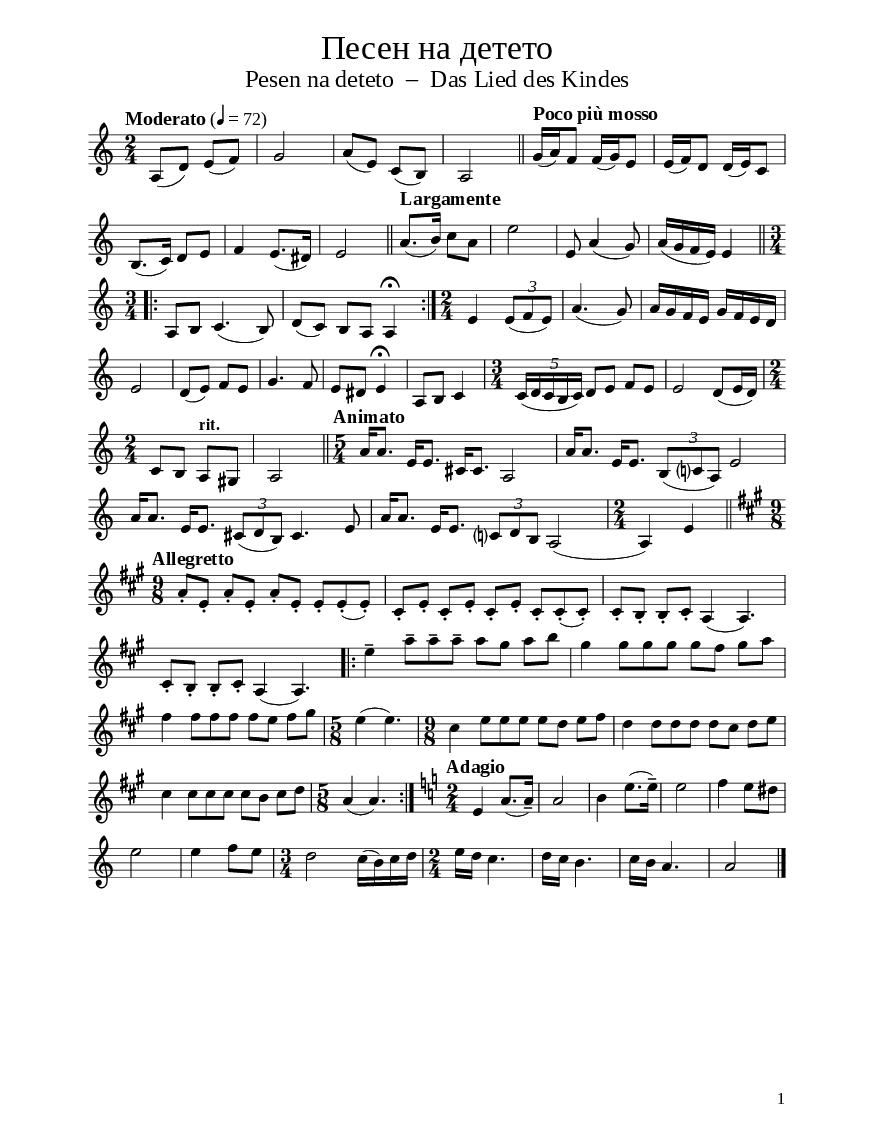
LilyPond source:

\version "2.24.3"

% include paper part and global functions
\include "include/globals.ily"
\bookpart {
  \label #'ref164
  \tocItem \markup "Песен на детето – Pesen na deteto"
  \paper {
    % the system system spacing is custom here so do not include bookpart-paper.ily
    print-all-headers = ##t
    print-page-number = ##t
    print-first-page-number = ##t

    % put page numbers on the bottom
    oddHeaderMarkup = \markup ""
    evenHeaderMarkup = \markup ""
    oddFooterMarkup = \markup
    \fill-line {
      ""
      \if \should-print-page-number \fromproperty #'page:page-number-string
    }
    evenFooterMarkup = \markup
    \fill-line {
      \if \should-print-page-number \fromproperty #'page:page-number-string
      ""
    }

    left-margin = 1.5\cm
    right-margin = 1.5\cm
    top-margin = 1.6\cm
    bottom-margin = 1.2\cm
    ragged-bottom = ##t % do not spread the staves to fill the whole vertical space

    % change distance between staves
    system-system-spacing =
    #'((basic-distance . 9)
       (minimum-distance . 6)
       (padding . 1)
       (stretchability . 9))
  }

  \header {
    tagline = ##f
  }

  \score {
    \include "include/score-layout.ily"

    \new Voice \absolute {
      \clef treble
      \key a \minor
      \time 2/4
      \tempoFunc "Moderato" 4 "72"
      a8 ( d'8 ) e'8 ( f'8 ) | % 2
      g'2 | % 3
      a'8 ( e'8 ) c'8 ( b8 ) | % 4
      a2 \bar "||" | % 5
      \tempo "Poco più mosso"
      g'16
      ( a'16 ) f'8 f'16 ( g'16 )
      e'8 | % 6
      e'16 ( f'16 ) d'8 d'16 ( e'16 ) c'8 \break | % 7
      b8. ( c'16 ) d'8 e'8 | % 8
      f'4 e'8. ( dis'16 ) | % 9

      e'2 \bar "||"
      \tempo "Largamente"
      a'8.  ( b'16 ) c''8 a'8 | % 11
      e''2 | % 12
      e'8 a'4 ( g'8 ) | % 13
      a'16 ( g'16 f'16 e'16 ) e'4 \break | % 14
      \time 3/4   \bar ".|:-||" 
      a8 b8 c'4. ( b8 ) | % 15
      d'8 ( [c'8] ) b8 [a8] a4 \fermata
      \bar ":|."
      | % 16

      \time 2/4  e'4 \once \override TupletBracket.stencil = ##f
      \times 2/3  {
        e'8( f'8 e'8 )
      }
      | % 17
      a'4. ( g'8 ) | % 18
      a'16 g'16 f'16 e'16 g'16 f'16 e'16 d'16 \break | % 19
      e'2 |
      d'8 ( e'8 ) f'8 e'8 | % 21
      g'4. f'8 | % 22
      e'8 dis'8 e'4 \fermata | % 23
      a8 b8 c'4 | % 24
      \time 3/4  \once \override TupletBracket.stencil = ##f
      \times 4/5  {
        c'16 ( d'16 c'16 b16 c'16)
      }
      d'8 [e'8] f'8 [e'8] | % 25
      e'2 d'8 ( e'16 d'16 ) \break | % 26
      \time 2/4  c'8 b8 a8^\markup{ \bold {rit.} } gis8 | % 27
      a2 \bar "||"
      \time 5/4  | % 28
      \tempo "Animato"
      a'16  a'8. e'16 e'8. cis'16 cis'8. a2 | % 29
      a'16 a'8. e'16 e'8. \once \override TupletBracket.stencil = ##f
      \times 2/3  {
        b8 ( c'?8 a8 )
      }
      e'2 \break |
      a'16 a'8. e'16 e'8. \once \override TupletBracket.stencil = ##f
      \times 2/3  {
        cis'8 ( d'8 b8 )
      }
      cis'4. e'8 | % 31
      a'16 a'8. e'16 e'8. \once \override TupletBracket.stencil = ##f
      \times 2/3  {
        c'?8 d'8 b8
      }
      a2 ( | % 32
      \time 2/4  a4 ) e'4 \bar "||"
      \break | % 33
      \key a \major \time 9/8 | % 33
      \tempo "Allegretto"
      a'8  -. [e'8 -. ] a'8 -. [e'8 -.] a'8 -. [e'8]
      -. e'8 -. e'8 ( -. e'8 ) -. | % 34
      cis'8 -. [e'8 -.] cis'8 -. [e'8 -.] cis'8 -. [e'8 -.] cis'8 -. cis'8 ( -.
      cis'8 ) -. | % 35
      cis'8 -. [b8 -.] b8 -. [cis'8 -.] a4 ( a4. ) \break | % 36
      cis'8 -. [ b8 -.] b8 -. [cis'8 -.] a4 ( a4. ) | % 37
      \bar ".|:"
      e''4 -- a''8 -- [a''8 -- a''8 -- ] % 38
      a''8 [gis''8] a''8 [b''8] | gis''4 gis''8 [gis''8 gis''8]  % 39
      gis''8 [fis''8] gis''8 [a''8] | fis''4 fis''8 [fis''8 fis''8]
      fis''8 [e''8] fis''8 [gis''8] | \time 5/8 e''4 ( e''4. ) | % 41
      \time 9/8  cis''4 e''8 [e''8 e''8] e''8 [d''8] e''8 [fis''8] | d''4 d''8 [d''8 d''8]
      d''8 [cis''8] d''8 [e''8] | cis''4 cis''8 [cis''8 cis''8] % 44
      cis''8 [b'8] cis''8 [d''8] \time 5/8 a'4 ( a'4. )
      \bar ":|."
      | % 45
      \tempo "Adagio"
      \key a \minor \time 2/4 | % 45
      e'4
      a'8. ( a'16 ) -- | % 46
      a'2 | % 47
      b'4 e''8. ( e''16 ) -- | % 48
      e''2 | % 49
      f''4 e''8 dis''8 \break |
      e''2 | % 51
      e''4 f''8 e''8 | % 52
      \time 3/4  d''2 c''16 ( b'16 ) c''16 d''16 | % 53
      \time 2/4  e''16 d''16 c''4. | % 54
      d''16 c''16 b'4. | % 55
      c''16 b'16 a'4. | % 56
      a'2 \bar "|."
    }

    \addlyrics {

    }

    \addlyrics {

    }
    \header {
      title = \titleFunc " Песен на детето " "Pesen na deteto  –  Das Lied des Kindes"
    }

    \midi{}

  } % score
  %\markup \dc-two "D.C." "con repitione"

  \pageBreak

  % include foreign translation(s) of the song
  %\include "../../lyrics/de/020_bratstvo_edinstvo_lyrics_de.ly"

} % bookpart
